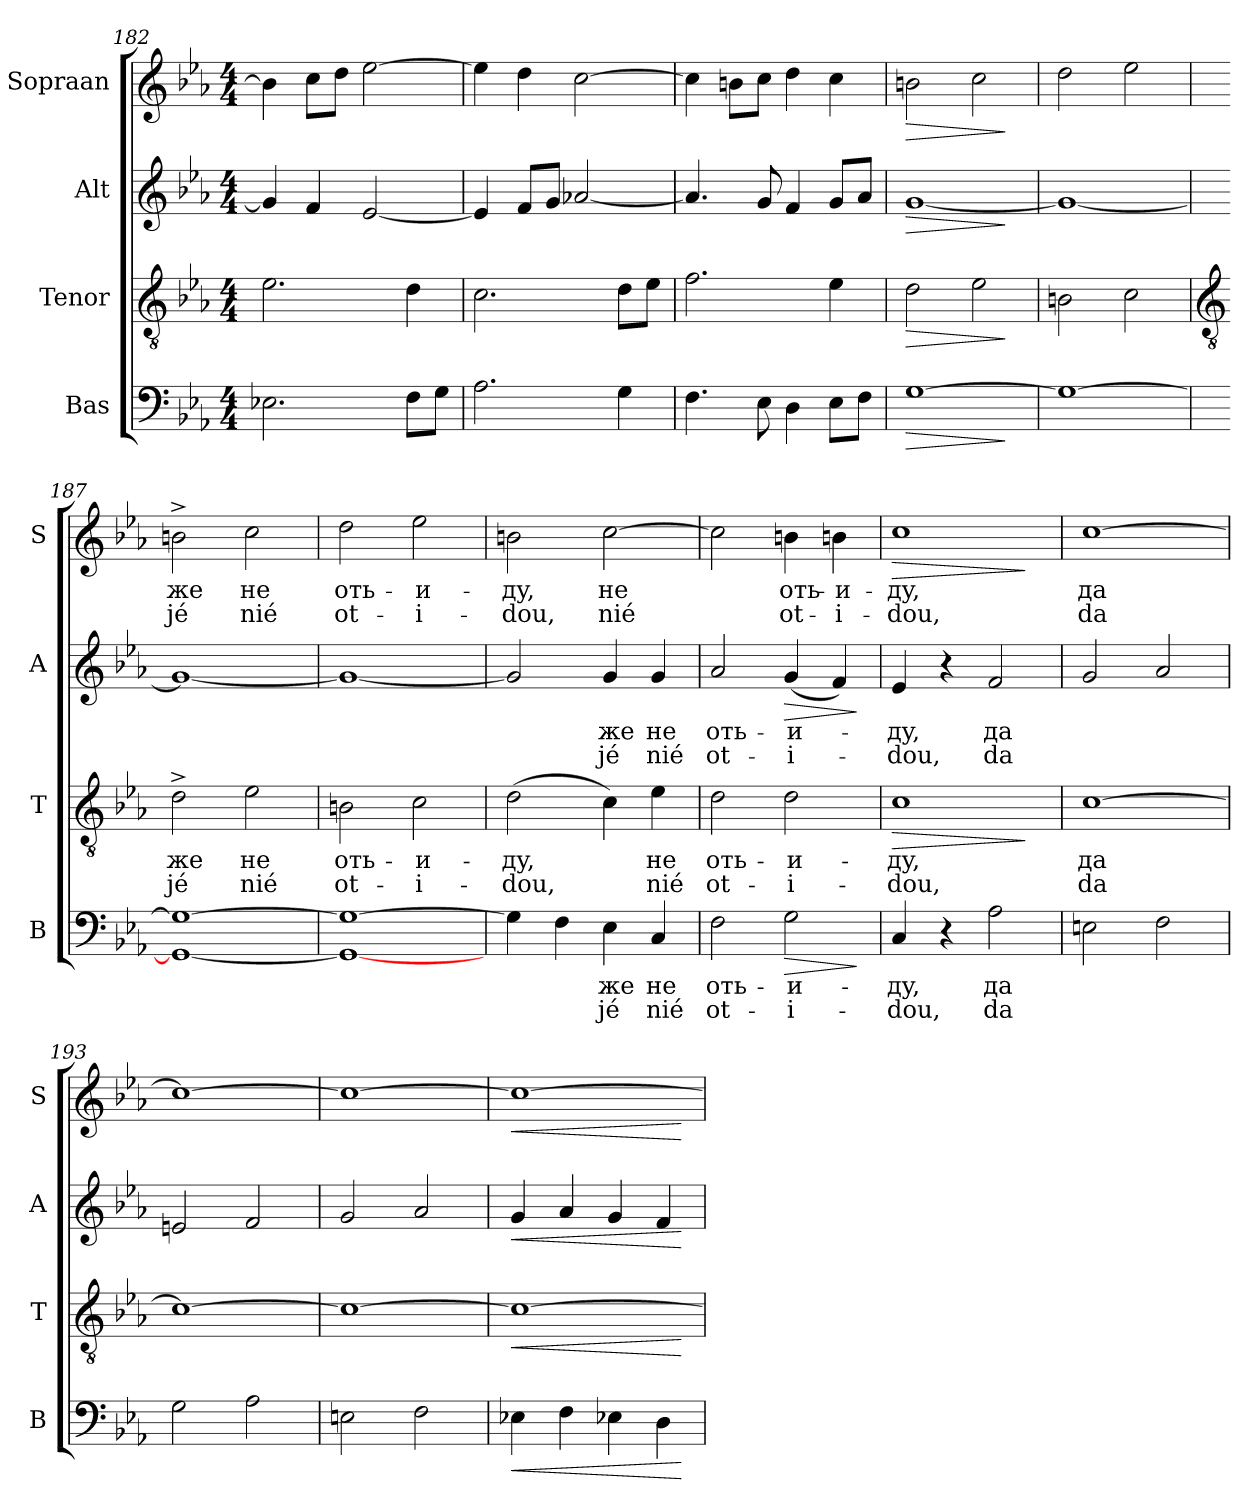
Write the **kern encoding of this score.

**kern	**text	**text	**dynam	**kern	**text	**text	**dynam	**kern	**text	**text	**dynam	**kern	**text	**text	**dynam
*part4	*part4	*part4	*part4	*part3	*part3	*part3	*part3	*part2	*part2	*part2	*part2	*part1	*part1	*part1	*part1
*staff4	*staff4	*staff4	*staff4	*staff3	*staff3	*staff3	*staff3	*staff2	*staff2	*staff2	*staff2	*staff1	*staff1	*staff1	*staff1
*I"Bas	*	*	*	*I"Tenor	*	*	*	*I"Alt	*	*	*	*I"Sopraan	*	*	*
*I'B	*	*	*	*I'T	*	*	*	*I'A	*	*	*	*I'S	*	*	*
*clefF4	*	*	*	*clefGv2	*	*	*	*clefG2	*	*	*	*clefG2	*	*	*
*k[b-e-a-]	*	*	*	*k[b-e-a-]	*	*	*	*k[b-e-a-]	*	*	*	*k[b-e-a-]	*	*	*
*E-:	*	*	*	*E-:	*	*	*	*E-:	*	*	*	*E-:	*	*	*
*M4/4	*	*	*	*M4/4	*	*	*	*M4/4	*	*	*	*M4/4	*	*	*
=182	=182	=182	=182	=182	=182	=182	=182	=182	=182	=182	=182	=182	=182	=182	=182
2.E-X\	.	.	.	2.e-\	.	.	.	4g/]	.	.	.	4b-\]	.	.	.
.	.	.	.	.	.	.	.	4f/	.	.	.	8cc\L	.	.	.
.	.	.	.	.	.	.	.	.	.	.	.	8dd\J	.	.	.
.	.	.	.	.	.	.	.	[2e-/	.	.	.	[2ee-\	.	.	.
8F\L	.	.	.	4d\	.	.	.	.	.	.	.	.	.	.	.
8G\J	.	.	.	.	.	.	.	.	.	.	.	.	.	.	.
=183	=183	=183	=183	=183	=183	=183	=183	=183	=183	=183	=183	=183	=183	=183	=183
2.A-\	.	.	.	2.c\	.	.	.	4e-/]	.	.	.	4ee-\]	.	.	.
.	.	.	.	.	.	.	.	8f/L	.	.	.	4dd\	.	.	.
.	.	.	.	.	.	.	.	8g/J	.	.	.	.	.	.	.
.	.	.	.	.	.	.	.	[2a-X/	.	.	.	[2cc\	.	.	.
4G\	.	.	.	8d\L	.	.	.	.	.	.	.	.	.	.	.
.	.	.	.	8e-\J	.	.	.	.	.	.	.	.	.	.	.
=184	=184	=184	=184	=184	=184	=184	=184	=184	=184	=184	=184	=184	=184	=184	=184
4.F\	.	.	.	2.f\	.	.	.	4.a-/]	.	.	.	4cc\]	.	.	.
.	.	.	.	.	.	.	.	.	.	.	.	8bn\L	.	.	.
8E-\	.	.	.	.	.	.	.	8g/	.	.	.	8cc\J	.	.	.
4D\	.	.	.	.	.	.	.	4f/	.	.	.	4dd\	.	.	.
8E-\L	.	.	.	4e-\	.	.	.	8g/L	.	.	.	4cc\	.	.	.
8F\J	.	.	.	.	.	.	.	8a-/J	.	.	.	.	.	.	.
=185	=185	=185	=185	=185	=185	=185	=185	=185	=185	=185	=185	=185	=185	=185	=185
!	!	!	!LO:HP:b	!	!	!	!LO:HP:b	!	!	!	!LO:HP:b	!	!	!	!LO:HP:b
[1G	.	.	>	2d\	.	.	>	[1g	.	.	>	2bn\	.	.	>
.	.	.	.	2e-\	.	.	.	.	.	.	.	2cc\	.	.	.
.	.	.	]	.	.	.	]	.	.	.	]	.	.	.	]
=186	=186	=186	=186	=186	=186	=186	=186	=186	=186	=186	=186	=186	=186	=186	=186
1G_	.	.	.	2Bn\	.	.	.	1g_	.	.	.	2dd\	.	.	.
.	.	.	.	2c\	.	.	.	.	.	.	.	2ee-\	.	.	.
!!LO:LB:g=z
=187	=187	=187	=187	=187	=187	=187	=187	=187	=187	=187	=187	=187	=187	=187	=187
*	*	*	*	*clefGv2	*	*	*	*	*	*	*	*	*	*	*
!	!	!	!	!	!LO:LY:b	!LO:LY:b	!	!	!	!	!	!	!LO:LY:b	!LO:LY:b	!
1GG_ 1G_	.	.	.	2d^\	жe	jé	.	1g_	.	.	.	2bn^\	жe	jé	.
!	!	!	!	!	!LO:LY:b	!LO:LY:b	!	!	!	!	!	!	!LO:LY:b	!LO:LY:b	!
.	.	.	.	2e-\	нe	nié	.	.	.	.	.	2cc\	нe	nié	.
=188	=188	=188	=188	=188	=188	=188	=188	=188	=188	=188	=188	=188	=188	=188	=188
!	!	!	!	!	!LO:LY:b	!LO:LY:b	!	!	!	!	!	!	!LO:LY:b	!LO:LY:b	!
1GG_ 1G_	.	.	.	2Bn\	oть-	-ot-	.	1g_	.	.	.	2dd\	oть-	-ot-	.
!	!	!	!	!	!LO:LY:b	!LO:LY:b	!	!	!	!	!	!	!LO:LY:b	!LO:LY:b	!
.	.	.	.	2c\	-и-	-i-	.	.	.	.	.	2ee-\	-и-	-i-	.
=189	=189	=189	=189	=189	=189	=189	=189	=189	=189	=189	=189	=189	=189	=189	=189
!	!	!	!	!	!LO:LY:b	!LO:LY:b	!	!	!	!	!	!	!LO:LY:b	!LO:LY:b	!
4G\]	.	.	.	(>2d\	-дy,	dou,	.	2g/]	.	.	.	2bn\	-дy,	dou,	.
4F\	.	.	.	.	.	.	.	.	.	.	.	.	.	.	.
!	!LO:LY:b	!LO:LY:b	!	!	!	!	!	!	!LO:LY:b	!LO:LY:b	!	!	!LO:LY:b	!LO:LY:b	!
4E-\	жe	jé	.	4c\)	.	.	.	4g/	жe	jé	.	[2cc\	нe	nié	.
!	!LO:LY:b	!LO:LY:b	!	!	!LO:LY:b	!LO:LY:b	!	!	!LO:LY:b	!LO:LY:b	!	!	!	!	!
4C/	нe	nié	.	4e-\	нe	nié	.	4g/	нe	nié	.	.	.	.	.
=190	=190	=190	=190	=190	=190	=190	=190	=190	=190	=190	=190	=190	=190	=190	=190
!	!LO:LY:b	!LO:LY:b	!	!	!LO:LY:b	!LO:LY:b	!	!	!LO:LY:b	!LO:LY:b	!	!	!	!	!
2F\	oть-	-ot-	.	2d\	oть-	-ot-	.	2a-/	oть-	-ot-	.	2cc\]	.	.	.
!	!LO:LY:b	!LO:LY:b	!LO:HP:b	!	!LO:LY:b	!LO:LY:b	!	!	!LO:LY:b	!LO:LY:b	!LO:HP:b	!	!LO:LY:b	!LO:LY:b	!
2G\	-и-	-i-	>	2d\	-и-	-i-	.	(<4g/	-и-	-i-	>	4bn\	oть-	-ot-	.
!	!	!	!	!	!	!	!	!	!	!	!	!	!LO:LY:b	!LO:LY:b	!
.	.	.	.	.	.	.	.	4f/)	.	.	.	4bn\	-и-	-i-	.
.	.	.	]	.	.	.	.	.	.	.	]	.	.	.	.
=191	=191	=191	=191	=191	=191	=191	=191	=191	=191	=191	=191	=191	=191	=191	=191
!	!LO:LY:b	!LO:LY:b	!	!	!LO:LY:b	!LO:LY:b	!LO:HP:b	!	!LO:LY:b	!LO:LY:b	!	!	!LO:LY:b	!LO:LY:b	!LO:HP:b
4C/	-дy,	dou,	.	1c	-дy,	dou,	>	4e-/	-дy,	dou,	.	1cc	-дy,	dou,	>
4r	.	.	.	.	.	.	.	4r	.	.	.	.	.	.	.
!	!LO:LY:b	!LO:LY:b	!	!	!	!	!	!	!LO:LY:b	!LO:LY:b	!	!	!	!	!
2A-\	дa	da	.	.	.	.	.	2f/	дa	da	.	.	.	.	.
.	.	.	.	.	.	.	]	.	.	.	.	.	.	.	]
=192	=192	=192	=192	=192	=192	=192	=192	=192	=192	=192	=192	=192	=192	=192	=192
!	!	!	!	!	!LO:LY:b	!LO:LY:b	!	!	!	!	!	!	!LO:LY:b	!LO:LY:b	!
2En\	.	.	.	[1c	дa	da	.	2g/	.	.	.	[1cc	дa	da	.
2F\	.	.	.	.	.	.	.	2a-/	.	.	.	.	.	.	.
=193	=193	=193	=193	=193	=193	=193	=193	=193	=193	=193	=193	=193	=193	=193	=193
2G\	.	.	.	1c_	.	.	.	2en/	.	.	.	1cc_	.	.	.
2A-\	.	.	.	.	.	.	.	2f/	.	.	.	.	.	.	.
=194	=194	=194	=194	=194	=194	=194	=194	=194	=194	=194	=194	=194	=194	=194	=194
2En\	.	.	.	1c_	.	.	.	2g/	.	.	.	1cc_	.	.	.
2F\	.	.	.	.	.	.	.	2a-/	.	.	.	.	.	.	.
=195	=195	=195	=195	=195	=195	=195	=195	=195	=195	=195	=195	=195	=195	=195	=195
!	!	!	!LO:HP:b	!	!	!	!LO:HP:b	!	!	!	!LO:HP:b	!	!	!	!LO:HP:b
4E-X\	.	.	<	1c_	.	.	<	4g/	.	.	<	1cc_	.	.	<
4F\	.	.	.	.	.	.	.	4a-/	.	.	.	.	.	.	.
4E-X\	.	.	.	.	.	.	.	4g/	.	.	.	.	.	.	.
4D\	.	.	.	.	.	.	.	4f/	.	.	.	.	.	.	.
.	.	.	[	.	.	.	[	.	.	.	[	.	.	.	[
=	=	=	=	=	=	=	=	=	=	=	=	=	=	=	=
*-	*-	*-	*-	*-	*-	*-	*-	*-	*-	*-	*-	*-	*-	*-	*-
